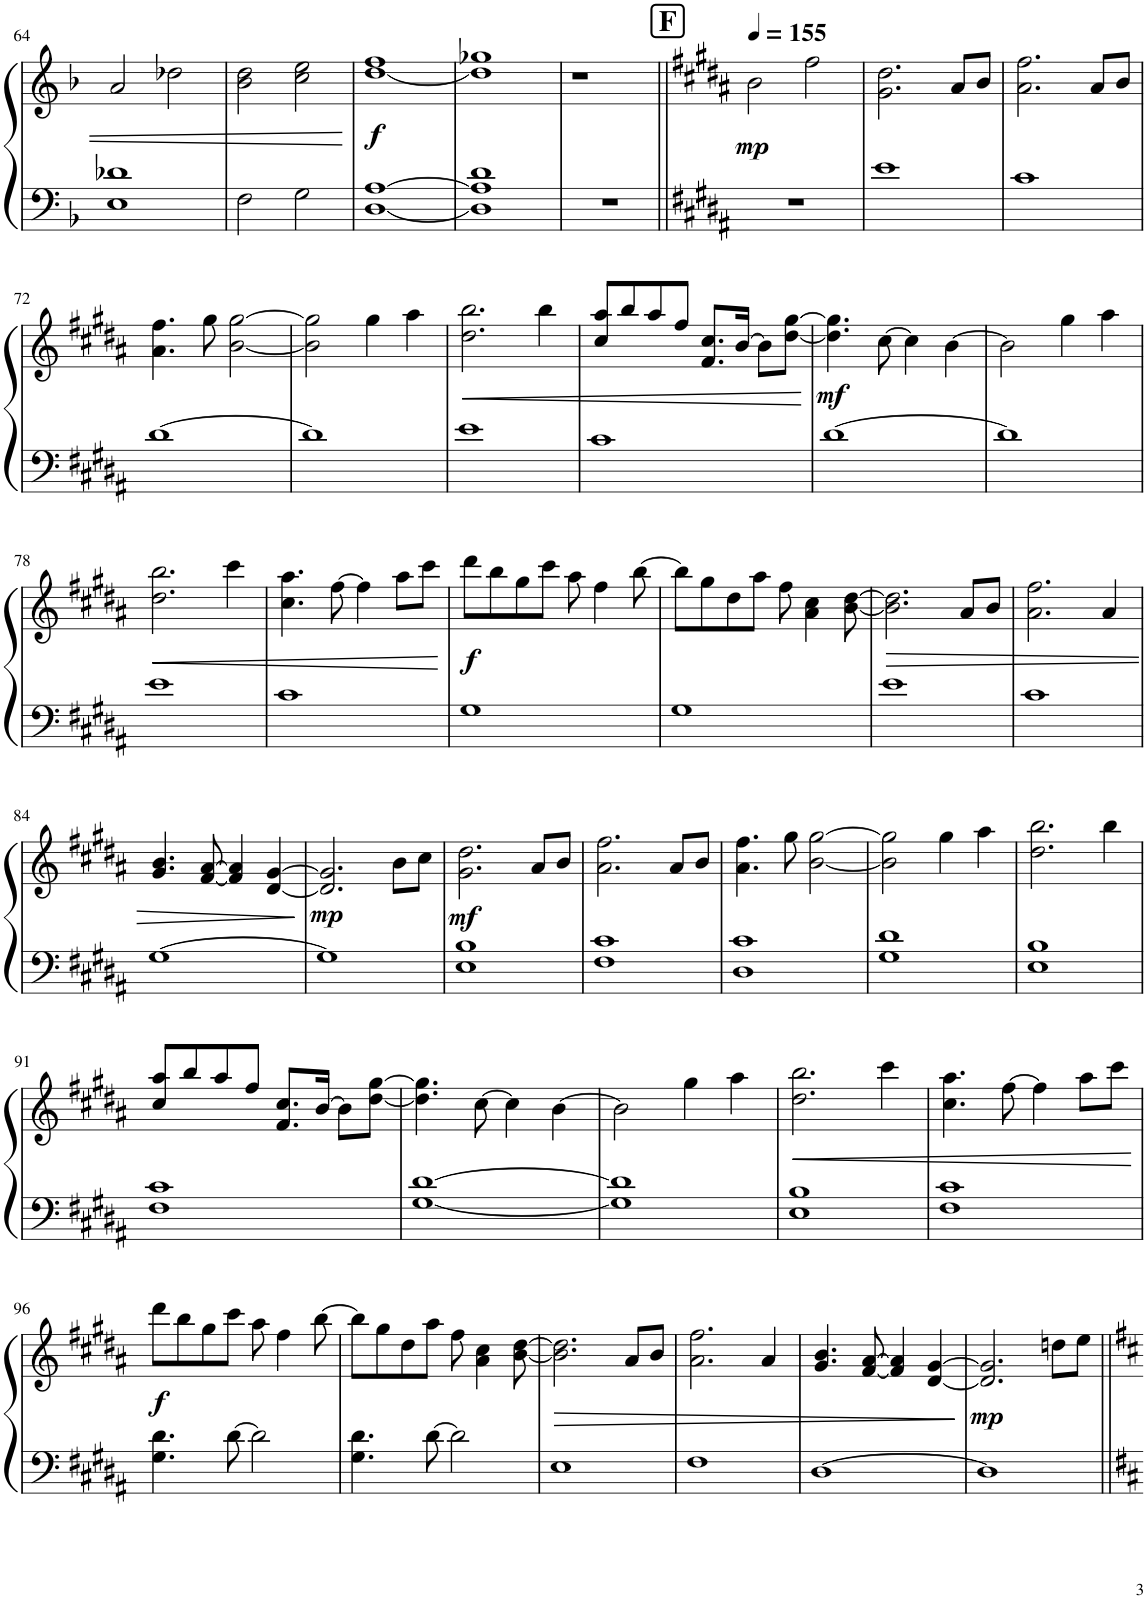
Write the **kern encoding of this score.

**kern	**kern	**dynam
*part1	*part1	*part1
*staff2	*staff1	*staff1/2
*I"Piano	*	*
*I'Pno.	*	*
!!LO:PB:g=z
*clefF4	*clefG2	*
*Trd2c4	*Trd2c4	*
*k[b-]	*k[b-]	*
*M4/4	*M4/4	*
=64	=64	=64
1E 1d-X	2a/	.
.	2dd-X\	.
=65	=65	=65
2F\	2b-\ 2dd\	.
2G\	2cc\ 2ee\	.
=66	=66	=66
!	!	!LO:DY:b
[1D [1A	[1dd 1ff	f
=67	=67	=67
1D] 1A] 1d	1dd] 1gg-X	.
=68	=68	=68
1r	1r	.
=69||	=69||	=69||
!!LO:REH:place=s1:a:B:cj:fs=14:t=F
*k[f#c#g#d#a#]	*k[f#c#g#d#a#]	*
*	*MM155	*
!	!	!LO:DY:b
1r	2b\	mp
.	2ff#\	.
=70	=70	=70
1e	2.g#\ 2.dd#\	.
.	8a#/L	.
.	8b/J	.
=71	=71	=71
1c#	2.a#\ 2.ff#\	.
.	8a#/L	.
.	8b/J	.
!!LO:LB:g=z
=72	=72	=72
[1d#	4.a#\ 4.ff#\	.
.	8gg#\	.
.	[2b\ [2gg#\	.
=73	=73	=73
1d#]	2b\] 2gg#\]	.
.	4gg#\	.
.	4aa#\	.
=74	=74	=74
!	!	!LO:HP:b
1e	2.dd#\ 2.bb\	<
.	4bb\	.
=75	=75	=75
*	*^	*
1c#	8cc#/ 8aa#/L	1ryy	.
.	8bb/	.	.
.	8aa#/	.	.
.	8ff#/J	.	.
.	8.f#/ 8.cc#/L	.	.
.	[16b/Jk	.	.
.	8b\L]	.	.
.	[<8dd#\ [8gg#\J	.	.
*	*v	*v	*
.	.	[
=76	=76	=76
!	!	!LO:DY:b
[1d#	4.dd#\] 4.gg#\]	mf
.	[8cc#\	.
.	4cc#\]	.
.	[4b\	.
=77	=77	=77
1d#]	2b\]	.
.	4gg#\	.
.	4aa#\	.
!!LO:LB:g=z
=78	=78	=78
!	!	!LO:HP:b
1e	2.dd#\ 2.bb\	<
.	4ccc#\	.
=79	=79	=79
*	*^	*
1c#	4.cc#\ 4.aa#\	1ryy	.
.	[8ff#\	.	.
.	4ff#\]	.	.
.	8aa#\L	.	.
.	8ccc#\J	.	.
*	*v	*v	*
.	.	[
=80	=80	=80
*	*^	*
!	!	!	!LO:DY:b
1G#	8ddd#\L	1ryy	f
.	8bb\	.	.
.	8gg#\	.	.
.	8ccc#\J	.	.
.	8aa#\	.	.
.	4ff#\	.	.
.	[8bb\	.	.
*	*v	*v	*
=81	=81	=81
1G#	8bb\L]	.
.	8gg#\	.
.	8dd#\	.
.	8aa#\J	.
.	8ff#\	.
.	4a#\ 4cc#\	.
.	[8b\ [8dd#\	.
=82	=82	=82
!	!	!LO:HP:b
1e	2.b\] 2.dd#\]	>
.	8a#/L	.
.	8b/J	.
=83	=83	=83
1c#	2.a#\ 2.ff#\	.
.	4a#/	.
!!LO:LB:g=z
=84	=84	=84
[1G#	4.g#/ 4.b/	.
.	[8f#/ [8a#/	.
.	4f#/] 4a#/]	.
.	[4d#/ [4g#/	.
.	.	]
=85	=85	=85
!	!	!LO:DY:b
1G#]	2.d#/] 2.g#/]	mp
.	8b\L	.
.	8cc#\J	.
=86	=86	=86
!	!	!LO:DY:b
1E 1B	2.g#\ 2.dd#\	mf
.	8a#/L	.
.	8b/J	.
=87	=87	=87
1F# 1c#	2.a#\ 2.ff#\	.
.	8a#/L	.
.	8b/J	.
=88	=88	=88
1D# 1c#	4.a#\ 4.ff#\	.
.	8gg#\	.
.	[2b\ [2gg#\	.
=89	=89	=89
1G# 1d#	2b\] 2gg#\]	.
.	4gg#\	.
.	4aa#\	.
=90	=90	=90
1E 1B	2.dd#\ 2.bb\	.
.	4bb\	.
!!LO:LB:g=z
=91	=91	=91
*	*^	*
1F# 1c#	8cc#/ 8aa#/L	1ryy	.
.	8bb/	.	.
.	8aa#/	.	.
.	8ff#/J	.	.
.	8.f#/ 8.cc#/L	.	.
.	[16b/Jk	.	.
.	8b\L]	.	.
.	[<8dd#\ [8gg#\J	.	.
*	*v	*v	*
=92	=92	=92
[1G# [1d#	4.dd#\] 4.gg#\]	.
.	[8cc#\	.
.	4cc#\]	.
.	[4b\	.
=93	=93	=93
1G#] 1d#]	2b\]	.
.	4gg#\	.
.	4aa#\	.
=94	=94	=94
!	!	!LO:HP:b
1E 1B	2.dd#\ 2.bb\	<
.	4ccc#\	.
=95	=95	=95
*	*^	*
1F# 1c#	4.cc#\ 4.aa#\	1ryy	.
.	[8ff#\	.	.
.	4ff#\]	.	.
.	8aa#\L	.	.
.	8ccc#\J	.	.
*	*v	*v	*
.	.	[
!!LO:LB:g=z
=96	=96	=96
*	*^	*
!	!	!	!LO:DY:b
4.G#\ 4.d#\	8ddd#\L	1ryy	f
.	8bb\	.	.
.	8gg#\	.	.
[8d#\	8ccc#\J	.	.
2d#\]	8aa#\	.	.
.	4ff#\	.	.
.	[8bb\	.	.
*	*v	*v	*
=97	=97	=97
4.G#\ 4.d#\	8bb\L]	.
.	8gg#\	.
.	8dd#\	.
[8d#\	8aa#\J	.
2d#\]	8ff#\	.
.	4a#\ 4cc#\	.
.	[8b\ [8dd#\	.
=98	=98	=98
!	!	!LO:HP:b
1E	2.b\] 2.dd#\]	>
.	8a#/L	.
.	8b/J	.
=99	=99	=99
1F#	2.a#\ 2.ff#\	.
.	4a#/	.
=100	=100	=100
[1D#	4.g#/ 4.b/	.
.	[8f#/ [8a#/	.
.	4f#/] 4a#/]	.
.	[4d#/ [4g#/	.
.	.	]
=101	=101	=101
!	!	!LO:DY:b
1D#]	2.d#/] 2.g#/]	mp
.	8ddn\L	.
.	8ee\J	.
=||	=||	=||
*-	*-	*-
